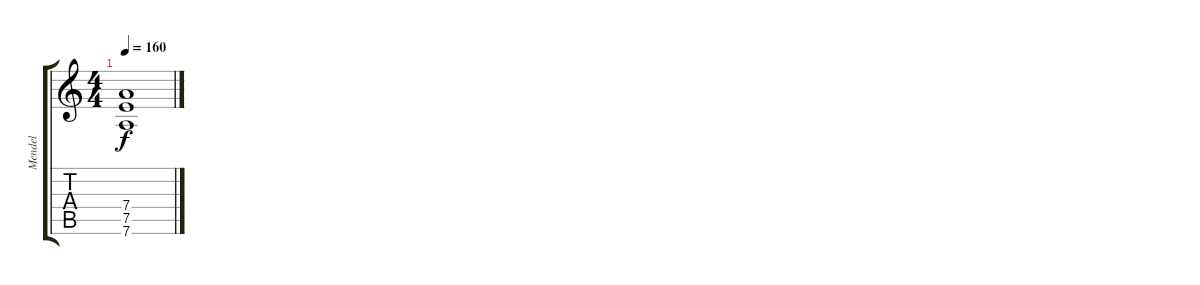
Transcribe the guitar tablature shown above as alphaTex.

\track ("Mendel" "Mendel") {instrument overdrivenguitar}
\staff {score tabs}
\tuning (E4 B3 G3 D3 A2 D2) {hide}
\ts (4 4)
\tempo 160
\clef g2
\ks c
(7.4 7.5 7.6).1{dy f}
